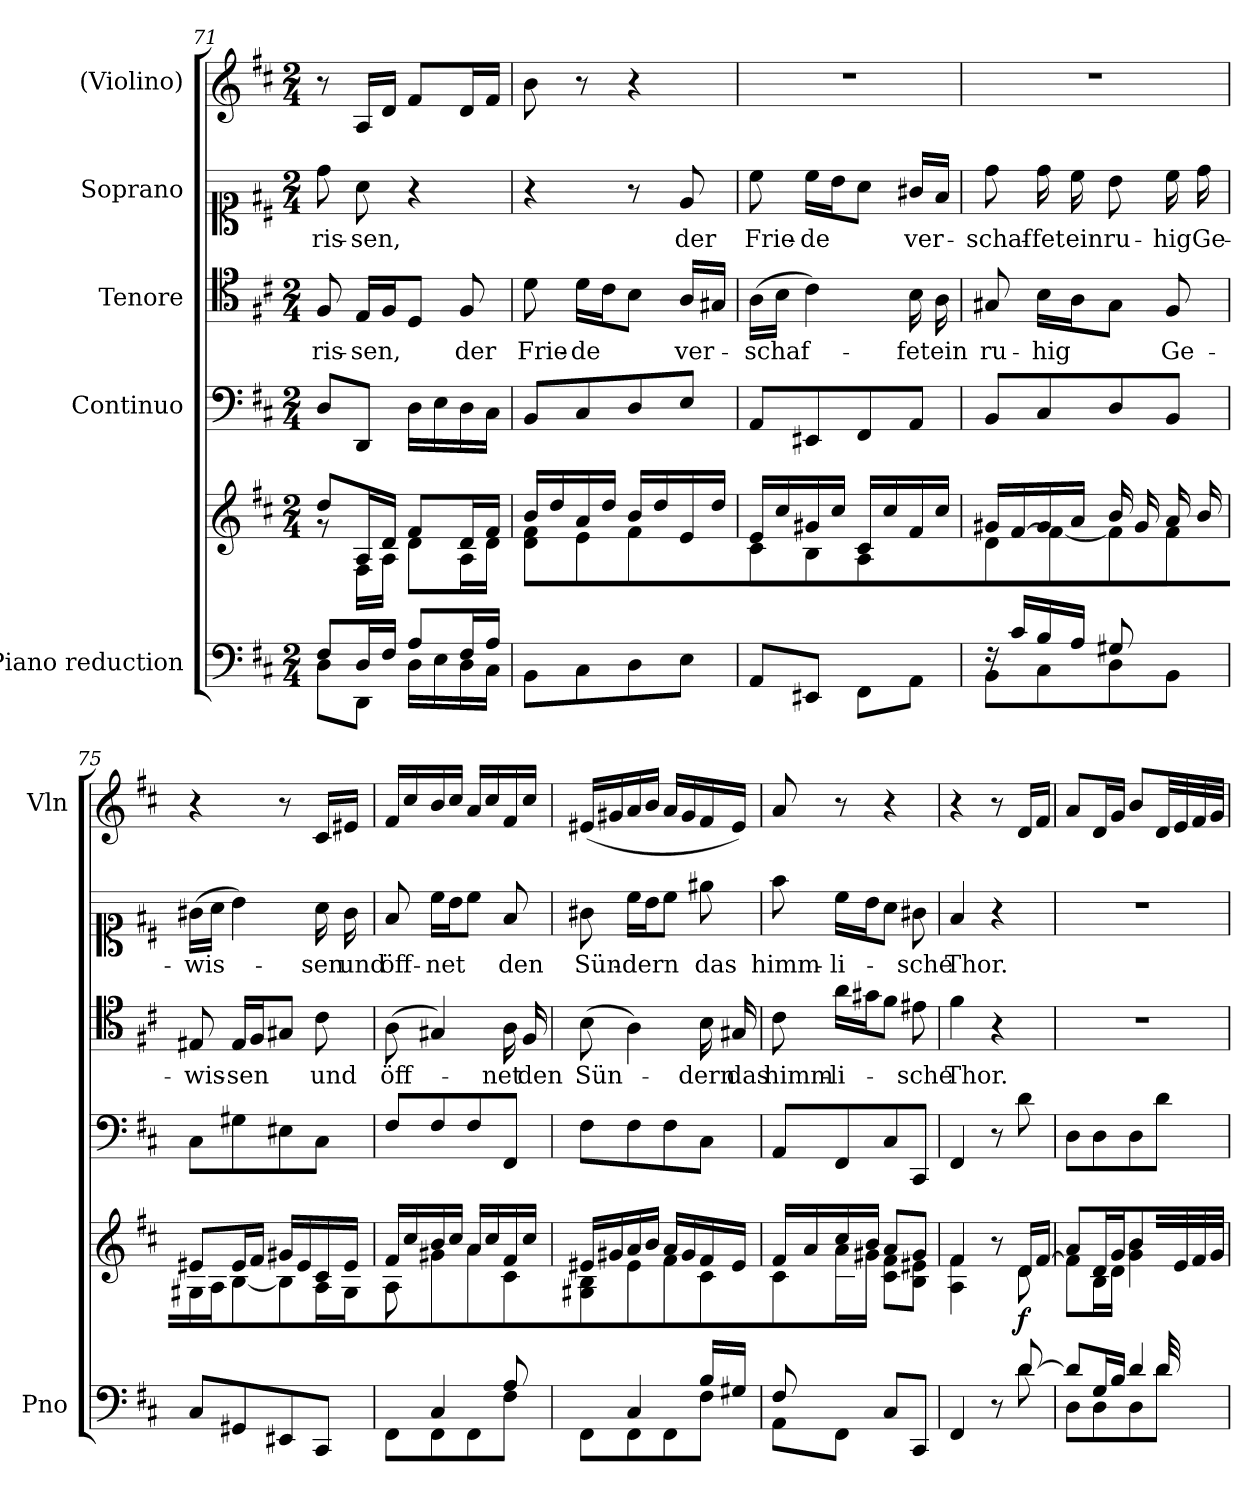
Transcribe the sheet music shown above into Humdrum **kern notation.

**kern	**kern	**dynam	**kern	**dynam	**kern	**text	**kern	**text	**kern	**dynam
*part5	*part5	*part5	*part4	*part4	*part3	*part3	*part2	*part2	*part1	*part1
*staff6	*staff5	*staff5/6	*staff4	*staff4	*staff3	*staff3	*staff2	*staff2	*staff1	*staff1
*I"Piano reduction	*	*	*I"Continuo	*	*I"Tenore	*	*I"Soprano	*	*I"(Violino)	*
*I'Pno	*	*	*	*	*	*	*	*	*I'Vln	*
*clefF4	*clefG2	*	*clefF4	*	*clefC4	*	*clefC1	*	*clefG2	*
*k[f#c#]	*k[f#c#]	*	*k[f#c#]	*	*k[f#c#]	*	*k[f#c#]	*	*k[f#c#]	*
*M2/4	*M2/4	*	*M2/4	*	*M2/4	*	*M2/4	*	*M2/4	*
=71	=71	=71	=71	=71	=71	=71	=71	=71	=71	=71
*^	*^	*	*	*	*	*	*	*	*	*
!	!	!	!	!	!	!	!	!LO:LY:b	!	!LO:LY:b	!	!
8F#/L	8D\L	8dd/L	8rg	.	8D/L	.	8F#/	-ris-	8dd\	-ris-	8r	.
!	!	!	!	!	!	!	!	!LO:LY:b	!	!LO:LY:b	!	!LO:DY:b
16D/L	8DD\J	16A/L	16F#\LL	.	8DD/J	.	16E/LL	-sen,	8a\	-sen,	16A/LL	other-dynamics
16F#/JJ	.	16d/JJ	16A\JJ	.	.	.	16F#/J	.	.	.	16d/JJ	.
8A/L	16D\LL	8f#/L	8d\L	.	16D\LL	.	8D/J	.	4r	.	8f#/L	.
.	16E\	.	.	.	16E\	.	.	.	.	.	.	.
!	!	!	!	!	!	!	!	!LO:LY:b	!	!	!	!
16F#/L	16D\	16d/L	16A\L	.	16D\	.	8F#/	der	.	.	16d/L	.
16A/JJ	16C#\JJ	16f#/JJ	16d\JJ	.	16C#\JJ	.	.	.	.	.	16f#/JJ	.
=72	=72	=72	=72	=72	=72	=72	=72	=72	=72	=72	=72	=72
!	!	!	!	!	!	!	!	!LO:LY:b	!	!	!	!
4.ryy	8BB\L	16b/LL	8d\ 8f#\L	.	8BB/L	.	8d\	Frie-	4r	.	8b\	.
.	.	16dd/	.	.	.	.	.	.	.	.	.	.
!	!	!	!	!	!	!	!	!LO:LY:b	!	!	!	!
.	8C#\	16a/	8e\	.	8C#/	.	16d\LL	-de	.	.	8r	.
.	.	16dd/JJ	.	.	.	.	16c#\J	.	.	.	.	.
.	8D\	16b/LL	8f#\	.	8D/	.	8B\J	.	8r	.	4r	.
.	.	16dd/	.	.	.	.	.	.	.	.	.	.
!	!	!	!	!	!	!	!	!LO:LY:b	!	!LO:LY:b	!	!
16A/L	8E\J	16e/	8ryy	.	8E/J	.	16A/LL	ver-	8e/	der	.	.
16G#X/JJ	.	16dd/JJ	.	.	.	.	16G#X/JJ	.	.	.	.	.
!!LO:PB:g=z
=73	=73	=73	=73	=73	=73	=73	=73	=73	=73	=73	=73	=73
!	!	!	!	!	!	!	!	!LO:LY:b	!	!LO:LY:b	!	!
4.ryy	8AA/L	16e/LL	8c#\L	.	8AA/L	.	(>16A\LL	-schaf-	8cc#\	Frie-	2r	.
.	.	16cc#/	.	.	.	.	16B\JJ	.	.	.	.	.
!	!	!	!	!	!	!	!	!	!	!LO:LY:b	!	!
.	8EE#X/J	16g#X/	8B\	.	8EE#X/	.	4c#\)	.	16cc#\LL	-de	.	.
.	.	16cc#/JJ	.	.	.	.	.	.	16b\J	.	.	.
.	8FF#\L	16c#/LL	8A\	.	8FF#/	.	.	.	8a\J	.	.	.
.	.	16cc#/	.	.	.	.	.	.	.	.	.	.
!	!	!	!	!	!	!	!	!LO:LY:b	!	!LO:LY:b	!	!
16G#X/L	8AA\J	16f#/	8ryy	.	8AA/J	.	16B\	-fet	16g#X/LL	ver-	.	.
!	!	!	!	!	!	!	!	!LO:LY:b	!	!	!	!
16F#/JJ	.	16cc#/JJ	.	.	.	.	16A\	ein	16f#/JJ	.	.	.
=74	=74	=74	=74	=74	=74	=74	=74	=74	=74	=74	=74	=74
*	*	*	*^	*	*	*	*	*	*	*	*	*
!	!	!	!	!	!	!	!	!	!LO:LY:b	!	!LO:LY:b	!	!
16rF	8BB\L	16g#X/LL	8d\L	4.ryy	.	8BB/L	.	8G#X/	ru-	8dd\	-schaf-	2r	.
16c#/LL	.	[16f#/	.	.	.	.	.	.	.	.	.	.	.
!	!	!	!	!	!	!	!	!	!LO:LY:b	!	!LO:LY:b	!	!
16B/	8C#\	16g#/	8f#\_	.	.	8C#/	.	16B\LL	-hig	16dd\	-fet	.	.
!	!	!	!	!	!	!	!	!	!	!	!LO:LY:b	!	!
16A/JJ	.	16a/JJ	.	.	.	.	.	16A\J	.	16cc#\	ein	.	.
!	!	!	!	!	!	!	!	!	!	!	!LO:LY:b	!	!
8G#X/L	8D\	16b/LL	8f#\]	.	.	8D/	.	8G#\J	.	8b\	ru-	.	.
.	.	16g#/	.	.	.	.	.	.	.	.	.	.	.
!	!	!	!	!	!	!	!	!	!LO:LY:b	!	!LO:LY:b	!	!
8ryy	8BB\J	16a/	8f#\J	8d\J	.	8BB/J	.	8F#/	Ge-	16cc#\	-hig	.	.
!	!	!	!	!	!	!	!	!	!	!	!LO:LY:b	!	!
.	.	16b/JJ	.	.	.	.	.	.	.	16dd\	Ge-	.	.
*v	*v	*	*	*	*	*	*	*	*	*	*	*	*
*	*	*v	*v	*	*	*	*	*	*	*	*	*
=75	=75	=75	=75	=75	=75	=75	=75	=75	=75	=75	=75
!	!	!	!	!	!	!	!LO:LY:b	!	!LO:LY:b	!	!
8C#/L	8e#X/L	16G#X\LL	.	8C#\L	.	8E#X/	-wis-	(>16g#X\LL	-wis-	4r	.
.	.	16A\J	.	.	.	.	.	16a\JJ	.	.	.
!	!	!	!	!	!	!	!LO:LY:b	!	!	!	!
8GG#X/	16e#/L	[8B\J	.	8G#X\	.	16E#/LL	-sen	4b\)	.	.	.
.	16f#/JJ	.	.	.	.	16F#/J	.	.	.	.	.
8EE#X/	16g#X/LL	8B\L]	.	8E#X\	.	8G#X/J	.	.	.	8r	.
.	16e#/	.	.	.	.	.	.	.	.	.	.
!	!	!	!	!	!	!	!LO:LY:b	!	!LO:LY:b	!	!
8CC#/J	16c#/	16A\L	.	8C#\J	.	8c#\	und	16a\	-sen	16c#/LL	.
!	!	!	!	!	!	!	!	!	!LO:LY:b	!	!
.	16e#/JJ	16G#\JJ	.	.	.	.	.	16g#\	und	16e#X/JJ	.
=76	=76	=76	=76	=76	=76	=76	=76	=76	=76	=76	=76
*^	*	*^	*	*	*	*	*	*	*	*	*
!	!	!	!	!	!	!	!	!	!LO:LY:b	!	!LO:LY:b	!	!
8ryy	8FF#\L	16f#/LL	8A/L	8A\	.	8F#/L	.	(>8A\	öff-	8f#/	öff-	16f#/LL	.
.	.	16cc#/	.	.	.	.	.	.	.	.	.	16cc#/	.
!	!	!	!	!	!	!	!	!	!	!	!LO:LY:b	!	!
4C#/	8FF#\	16b/	8g#X\	4.ryy	.	8F#/	.	4G#X/)	.	16cc#\LL	-net	16b/	.
.	.	16cc#/JJ	.	.	.	.	.	.	.	16b\J	.	16cc#/JJ	.
.	8FF#\	16a/LL	8a\	.	.	8F#/	.	.	.	8cc#\J	.	16a/LL	.
.	.	16cc#/	.	.	.	.	.	.	.	.	.	16cc#/	.
!	!	!	!	!	!	!	!	!	!LO:LY:b	!	!LO:LY:b	!	!
8A/	8F#\J	16f#/	8c#\J	.	.	8FF#/J	.	16A\	-net	8f#/	den	16f#/	.
!	!	!	!	!	!	!	!	!	!LO:LY:b	!	!	!	!
.	.	16cc#/JJ	.	.	.	.	.	16F#/	den	.	.	16cc#/JJ	.
*	*	*	*v	*v	*	*	*	*	*	*	*	*	*
=77	=77	=77	=77	=77	=77	=77	=77	=77	=77	=77	=77	=77
!	!	!	!	!	!	!	!	!LO:LY:b	!	!LO:LY:b	!	!
8ryy	8FF#\L	16e#X/LL	8G#X\ 8B\	.	8F#\L	.	(>8B\	Sün-	8g#X\	Sün-	(<16e#X/LL	.
.	.	16g#X/	.	.	.	.	.	.	.	.	16g#X/	.
!	!	!	!	!	!	!	!	!	!	!LO:LY:b	!	!
4C#/	8FF#\	16a/	8e#\L	.	8F#\	.	4A\)	.	16cc#\LL	-dern	16a/	.
.	.	16b/JJ	.	.	.	.	.	.	16b\J	.	16b/JJ	.
.	8FF#\	16a/LL	8f#\	.	8F#\	.	.	.	8cc#\J	.	16a/LL	.
.	.	16g#/	.	.	.	.	.	.	.	.	16g#/	.
!	!	!	!	!	!	!	!	!LO:LY:b	!	!LO:LY:b	!	!
16B/LL	8F#\J	16f#/	8c#\J	.	8C#\J	.	16B\	-dern	8ee#X\	das	16f#/	.
!	!	!	!	!	!	!	!	!LO:LY:b	!	!	!	!
16G#X/JJ	.	16e#/JJ	.	.	.	.	16G#X/	das	.	.	16e#/JJ)	.
=78	=78	=78	=78	=78	=78	=78	=78	=78	=78	=78	=78	=78
*	*	*	*^	*	*	*	*	*	*	*	*	*
!	!	!	!	!	!	!	!	!	!LO:LY:b	!	!LO:LY:b	!	!
8F#/L	8AA\L	16f#/LL	8c#\L	8ryy	.	8AA/L	.	8c#\	himm-	8ff#\	himm-	8a/	.
.	.	16a/	.	.	.	.	.	.	.	.	.	.	.
!	!	!	!	!	!	!	!	!	!LO:LY:b	!	!LO:LY:b	!	!
8ryy	8FF#\J	16cc#/	16a\L	8c#\J	.	8FF#/	.	16a\LL	-li-	16cc#\LL	-li-	8r	.
.	.	16b/JJ	16g#X\JJ	.	.	.	.	16g#X\J	.	16b\J	.	.	.
4ryy	8C#/L	8a/L	8c#\ 8f#\L	4ryy	.	8C#/	.	8f#\J	.	8a\J	.	4r	.
!	!	!	!	!	!	!	!	!	!LO:LY:b	!	!LO:LY:b	!	!
.	8CC#/J	8g#/J	8B\ 8e#X\J	.	.	8CC#/J	.	8e#X\	-sche	8g#X\	-sche	.	.
*	*	*	*v	*v	*	*	*	*	*	*	*	*	*
!!LO:LB:g=z
=79	=79	=79	=79	=79	=79	=79	=79	=79	=79	=79	=79	=79
!	!	!	!	!	!	!	!	!LO:LY:b	!	!LO:LY:b	!	!
4FF#/	4ryy	4f#/	4A\ 4f#\	.	4FF#/	.	4f#\	Thor.	4f#/	Thor.	4r	.
8r	8ryy	8r	8ryy	.	8r	.	4r	.	4r	.	8r	.
!	!	!	!	!LO:DY:b	!	!LO:DY:a	!	!	!	!	!	!LO:DY:b
[8d/	8d\	16d/LL	8d\	f	8d\	other-dynamics	.	.	.	.	16d/LL	other-dynamics
.	.	[16f#/JJ	.	.	.	.	.	.	.	.	16f#/JJ	.
=80	=80	=80	=80	=80	=80	=80	=80	=80	=80	=80	=80	=80
*	*^	*	*	*	*	*	*	*	*	*	*	*
4.ryy	8d/L]	8D\L	8a/L	8f#\L]	.	8D\L	.	2r	.	2r	.	8a/L	.
.	16G/L	8D\	16d/L	16B\L	.	8D\	.	.	.	.	.	16d/L	.
.	16B/JJ	.	16g/JJ	16d\JJ	.	.	.	.	.	.	.	16g/JJ	.
.	4d/	8D\	8b/L	4g\ 4b\	.	8D\	.	.	.	.	.	8b/L	.
32d/LL	.	8d\J	32ryy	.	.	8d\J	.	.	.	.	.	32d/LL	.
16.ryy	.	.	32e/	.	.	.	.	.	.	.	.	32e/	.
.	.	.	32f#/	.	.	.	.	.	.	.	.	32f#/	.
.	.	.	32g/JJJ	.	.	.	.	.	.	.	.	32g/JJJ	.
*v	*v	*v	*	*	*	*	*	*	*	*	*	*	*
*	*v	*v	*	*	*	*	*	*	*	*	*
=	=	=	=	=	=	=	=	=	=	=
*-	*-	*-	*-	*-	*-	*-	*-	*-	*-	*-
